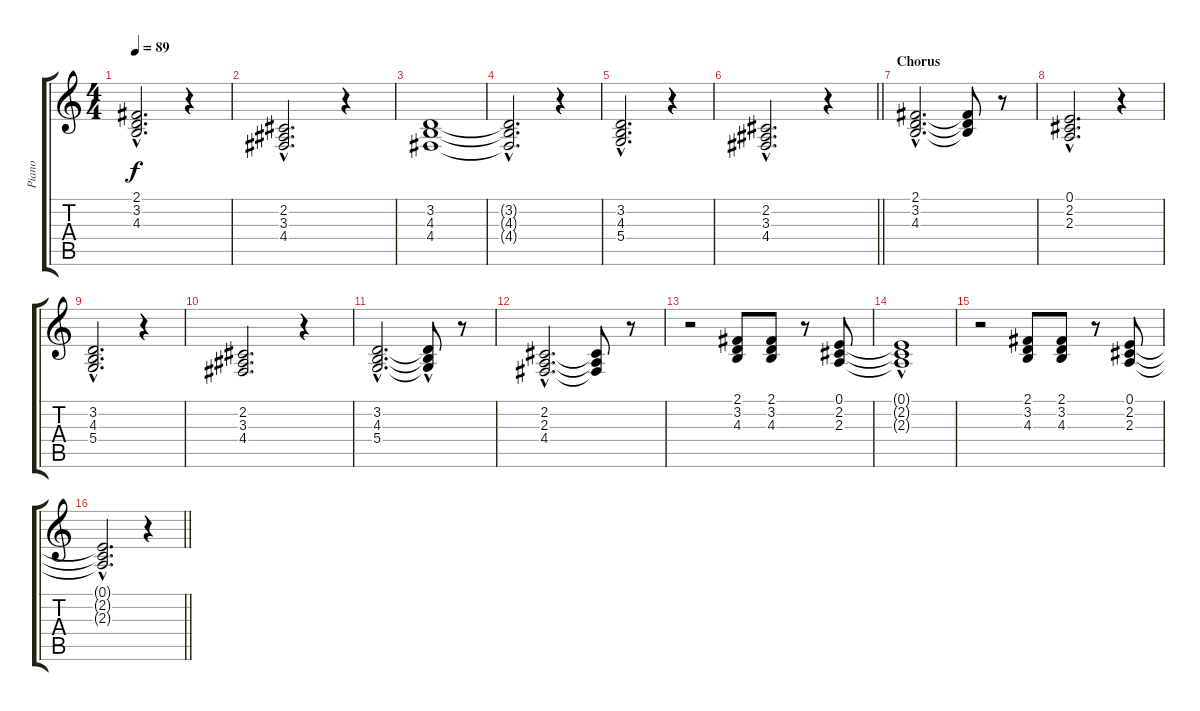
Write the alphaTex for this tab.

\track ("Piano" "Piano") {instrument electricpiano1}
\staff {score tabs}
\tuning (E4 B3 G3 D3 A2 E2) {hide}
\ts (4 4)
\tempo 89
\clef g2
\ks c
(2.1 3.2 4.3{hac}).2{d dy f} r.4 |
(2.2{hac} 3.3{hac} 4.4{hac}).2{d} r.4 |
(3.2 4.3 4.4).1 |
(3.2{hac t} 4.3{hac t} 4.4{hac t}).2{d} r.4 |
(3.2{hac} 4.3{hac} 5.4{hac}).2{d} r.4 |
\barLineRight lightlight
(2.2{hac} 3.3{hac} 4.4{hac}).2{d} r.4 |
\section ("" "Chorus")
(2.1{hac} 3.2{hac} 4.3{hac}).2{d} (2.1{t} 3.2{t} 4.3{t}).8 r.8 |
(0.1{hac} 2.2{hac} 2.3{hac}).2{d} r.4 |
(3.2{hac} 4.3{hac} 5.4{hac}).2{d} r.4 |
(2.2 3.3 4.4).2{d} r.4 |
(3.2{hac} 4.3{hac} 5.4{hac}).2{d} (3.2{hac t} 4.3{hac t} 5.4{hac t}).8 r.8 |
(2.2{hac} 2.3{hac} 4.4{hac}).2{d} (2.2{t} 2.3{t} 4.4{t}).8 r.8 |
r.2 (2.1 3.2 4.3).8 (2.1 3.2 4.3).8 r.8 (0.1 2.2 2.3).8 |
(0.1{hac t} 2.2{t} 2.3{hac t}).1 |
r.2 (2.1 3.2 4.3).8 (2.1 3.2 4.3).8 r.8 (0.1 2.2 2.3).8 |
\barLineRight lightlight
(0.1{hac t} 2.2{hac t} 2.3{hac t}).2{d} r.4
